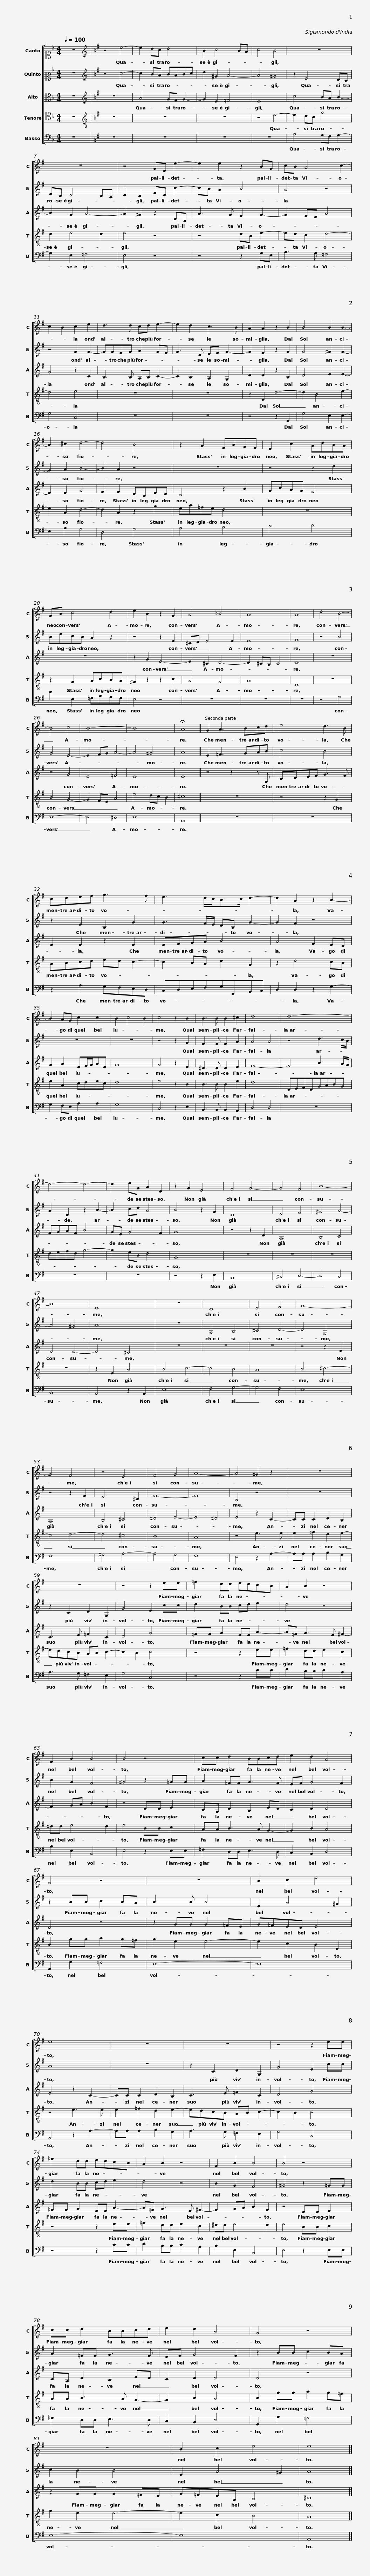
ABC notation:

X:1
%%score [ 1 2 3 4 5 ]
L:1/8
Q:1/4=100
M:4/4
I:linebreak $
K:F
V:1 alto1
V:2 alto2
V:3 alto
V:4 tenor
V:5 bass
V:1
 z8 |[K:G][K:treble] z4 e4- | e2 dc d4 | B2 c4 BA | c4 B4 | %5
 z8 |$ z8 | z4 GE e2- | e2 e2 z2 BG | cB A4 c2- | %10
 c2 B2 c2 e2 | d3 d cd e2- |$ e2 d2 c3 B | A2 A2 z2 B2 | B4 B2 B2- | %15
 B2 ^c2 d4- | d4 B4 | z2 A2 FBGF |$ E2 c2 AdBA | GB c4 d2 | %20
 e2 B2 z2 G2 | A4 _B4 | A8 | A8 |$ d4 B4- | %25
 B4 c4 | B8- | B8 | !fermata!A8 || G2 A3 Bcd | %30
 e4 d3 B |$ cdef g3 f | e3 d/c<Bc/ d2- | d2 A2 z2 B2- | B2 AG c2 c2 | %35
 B2 c4 B2 |$ c4 z2 B2 | B3 B B2 ^c2 | d8 | d8- | %40
 d4- d4- | d2 eG A2 D2 | z2 G2 E4 |$ F4 G4- | G4 F4 | %45
 B8- | B8 | E8 | z8 | D8 | %50
 E4 F4 |$ G8- | G4 F4 | z4 E4 | F4 G4 | %55
 A8- | A4 ^G2 z2 | z8 |$ z8 | z4 z2 ee | %60
 =f2 dd edcB | A2 B2 z4 | F2 B2 B4 |$ B4 z4 | cc d2 BBcd | %65
 e2 d2 A4 | G4 z4 | z8 |$ B2 c2 e4 | e8 | %70
 z8 | z8 | z4 z2 ee |$ =f2 dd edcB | A2 B2 z4 | %75
 F2 B2 B4 | B4 z4 |$ cc d2 BBcd | e2 d2 A4 | G4 z4 | %80
 z8 | B2 c2 e4 | e8 |] %83
V:2
 z8 |[K:G][K:treble] z4 c4- | c2 BA BABc | d2 ^G2 A4- | A4 ^G4 | %5
 z2 E4 DC |$ DB, C4 B,A, | C2 B,2 EC c2- | cB A2 B4 | A4 z4 | %10
 z4 G2 G2- | GGFG A2 GF |$ G3 D EF G2- | G2 F2 z2 G2 | G4 ^G2 G2- | %15
 G2 A2 B4- | B2 A2 z4 | z8 |$ z4 z2 d2 | BecB A2 z2 | %20
 z4 z2 E2 | ^CD E4 E2 | E8 | F8 |$ z4 B4 | %25
 G4 E4- | E2 FG A4- | A4 ^G4 | A8 || E2 =F3 GAB | %30
 c4 B4 |$ z2 E2 B,2 G2 | G3 F/E/ DB, G2- | G2 F2 z4 | z8 | %35
 z8 |$ z4 z2 G2 | F3 F F2 A2 | A4 A4 | z4 d3 c/B/ | %40
 A2 D2 z2 B2- | B2 cd A4 | B4 z2 G2 |$ D8 | E4 F4 | %45
 ^G4 A4- | A4 ^G4 | A8 | z8 | A,4 B,4 | %50
 ^C4 D4- |$ D4 G,4 | z4 z2 F2 | E6 ^C2 | F8- | %55
 F8 | B,4 z4 | z8 |$ z2 C2 D2 G,2 | G4 E2 cc | %60
 d2 BB cd e2 | d4 z4 | B2 G2 F4 |$ ^G4 z2 =GG | A2 =FF G3 F | %65
 EF G4 F2 | z2 BB c2 BA | B3 B B4 |$ E2 A4 ^G2 | A8 | %70
 z8 | z2 C2 D2 G,2 | G4 E2 cc |$ d2 BB cd e2 | d4 z4 | %75
 B2 G2 F4 | ^G4 z2 =GG |$ A2 =FF G3 F | EF G4 F2 | z2 BB c2 BA | %80
 c2 B2 B4 | E2 A4 ^G2 | A8 |] %83
V:3
 z8 |[K:G][K:treble] z8 | A4 GF G2- | G2 E2 =F4 | E8 | %5
 c4 BA B2- |$ B2 G2 A4- | A2 ^G2 z2 CA, | A3 G F2 G2- | G2 FE A4 | %10
 G4 z2 C2 | B,3 B, A,B, C2- |$ C2 B,2 A,2 G,2 | D2 D2 z2 B,2 | D4 E2 E2- | %15
 E2 E2 G4 | F2 F2 DB,ED | C4 z2 B2 |$ GcAG F4 | z8 | %20
 z2 G2 E4- | E2 ^C2 D4- | D2 ^CB, C4 | D8 |$ z8 | %25
 z4 G4 | E4 =F4 | E8 | E8 || z4 z2 z G, | %30
 CDEF G3 F |$ E2 E2 z2 E2 | EFGA B4 | A4 F2 ED | G2 A2 EF/G/AE | %35
 G8 |$ G4 z2 E2 | ^D3 D D2 E2 | F8- | F4 B3 A/G/ | %40
 FGAF B4 | GE G4 F2 | G8 |$ z4 z2 D2 | A,8 | %45
 B,4 C4 | D4 D4- | D4 ^C4 | z8 | z8 | %50
 z8 |$ z4 z2 E2 | A,8 | B,4 ^C4 | ^D4 E4- | %55
 E4 ^D4 | E4 z2 C2- | CC C2 D2 B,2 |$ C3 E =F2 C2 | D4 G4 | %60
 =FF G2 EE A2- | A=F G3 E ^F2- | F2 GA B2 F2 |$ z4 DD E2 | CA, D2 B,2 ED | %65
 C2 D2 D4 | D4 z4 | z2 GG G2 =FE |$ G=FED E4 | E4 z2 C2- | %70
 CC C2 D2 B,2 | C3 E =F2 C2 | D4 G4 |$ =FF G2 EE A2- | A=F G3 E ^F2- | %75
 F2 GA B2 F2 | z4 DD E2 |$ CA, D2 B,2 ED | C2 D2 D4 | D4 z4 | %80
 z2 GG G2 =FE | G=FEA, B,4 | ^C8 |] %83
V:4
 z8 |[K:G][K:treble-8] z8 | z8 | z8 | z4 e4- | %5
 e2 dc g4 |$ d2 e4 d2 | e4 z4 | z4 dB e2- | ed c2 d4- | %10
 d4 e4 | z8 |$ z8 | z2 D2 d4- | d2 B4 e2- | %15
 e2 A2 d4- | d2 A2 z2 g2 | ea=fe d4 |$ z8 | z2 G2 AcBA | %20
 ^G2 z2 z2 c2 | A4 G4 | A8 | D8 |$ z8 | %25
 B4 G4- | G2 FE A4 | e4 dc B2 | ^c8 || z8 | %30
 z4 z2 G2 |$ ABcd ed c2- | c2 BA d2 G2 | z2 d4 cB | e2 A2 cdec | %35
 d8 |$ e4 z2 B2 | B3 B B2 e2 | d8 | DEFDGABG | %40
 defd g4- | g2 eB d4 | G8 |$ z8 | z8 | %45
 z8 | z8 | z2 E2 A4 | B4 c4- | c4 B4 | %50
 A8 |$ B4 ^c4- | c4 d4- | d4 ^c4 | B8 | %55
 A8 | z4 e3 e | e2 =f2 d2 e2- |$ edcB AB c2- | c2 B2 c4 | %60
 z4 z2 ee | =f2 dd e2 c2 | ^dd e4 d2 |$ e4 BB c2 | AA B3 A G2- | %65
 G2 B2 A4 | B2 gg a2 g=f | g2 e2 e4- |$ e2 c2 B2 E2 | z4 e3 e | %70
 e2 =f2 d2 e2- | edcB AB c2- | c2 B2 c4 |$ z4 z2 ee | =f2 dd e2 c2 | %75
 ^dd e4 d2 | e4 BB c2 |$ AA B3 A G2- | G2 B2 A4 | B2 gg a2 g=f | %80
 g2 e2 e4- | e2 c2 B4 | A8 |] %83
V:5
 z8 |[K:G] z8 | z8 | z8 | z8 | %5
 A,4 G,F, G,2- |$ G,2 E,2 =F,4 | E,4 z4 | z4 z2 G,E, | A,3 G, =F,4 | %10
 G,4 C,4 | z8 |$ z8 | z4 z2 G,,2 | G,4 E,2 E,2- | %15
 E,2 A,2 G,4 | D,4 G,4 | A,4 B,4 |$ C4 D4 | E2 E,2 =F,A,G,F, | %20
 E,4 z4 | z8 | z8 | z8 |$ z4 G,4 | %25
 E,8- | E,4 ^D,4 | E,8 | A,,8 || z8 | %30
 z8 |$ z2 A,2 G,F,E,D, | C,D,E,F,G,G,,B,,C, | D,2 D,2 z2 G,2- | G,2 F,E, A,2 A,2 | %35
 G,8 |$ C,4 z2 E,2 | B,,3 B,, B,,2 A,,2 | D,4 D,4 | z8 | %40
 z8 | z8 | z4 z2 E,2 |$ B,,8 | ^C,4 D,4- | %45
 D,4 C,4 | B,,8 | A,,4 z2 A,,2 | E,8 | F,4 G,4- | %50
 G,4 F,4 |$ E,8 | F,8 | ^G,4 A,4- | A,4 G,4 | %55
 F,8 | E,4 z2 A,2- | A,A, A,2 B,2 G,2 |$ A,3 G, =F,2 E,2 | G,4 C,4 | %60
 z4 z2 CC | D2 B,B, C2 A,2 | B,2 E,2 B,,4 |$ E,4 z2 E,E, | =F,2 D,D, E,3 D, | %65
 C,2 B,,2 D,4 | G,,2 G,2 =F,4 | E,8- |$ E,8 | A,,4 z2 A,2- | %70
 A,A, A,2 B,2 G,2 | A,3 G, =F,2 E,2 | G,4 C,4 |$ z4 z2 CC | D2 B,B, C2 A,2 | %75
 B,2 E,2 B,,4 | E,4 z2 E,E, |$ =F,2 D,D, E,3 D, | C,2 B,,2 D,4 | G,,2 G,2 =F,4 | %80
 E,8- | E,8 | A,,8 |] %83
